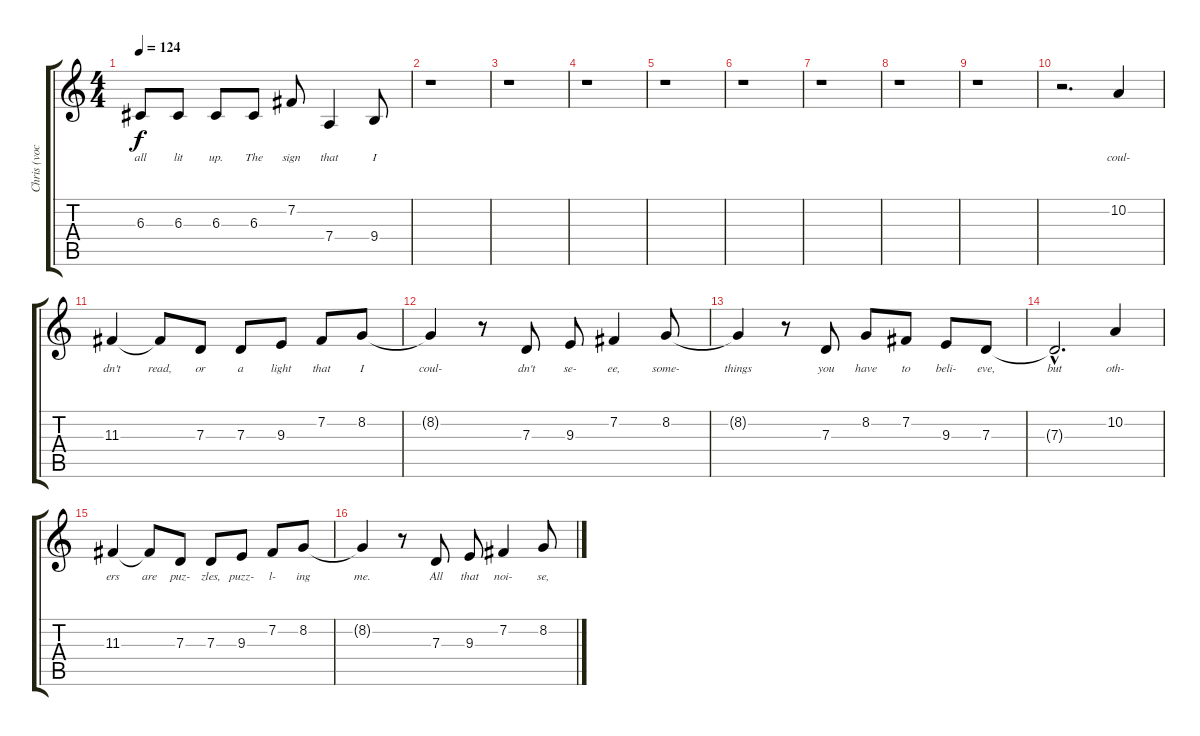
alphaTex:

\track ("Chris (vocals)" "Chris (voc") {instrument synthbrass2}
\staff {score tabs}
\tuning (E4 B3 G3 D3 A2 E2) {hide}
\ts (4 4)
\tempo 124
\clef g2
\ks c
6.3.8{lyrics (0 "all") lyrics (1 "") lyrics (2 "") lyrics (3 "") lyrics (4 "") dy f} 6.3.8{lyrics (0 "lit") lyrics (1 "") lyrics (2 "") lyrics (3 "") lyrics (4 "")} 6.3.8{lyrics (0 "up.") lyrics (1 "") lyrics (2 "") lyrics (3 "") lyrics (4 "")} 6.3.8{lyrics (0 "The") lyrics (1 "") lyrics (2 "") lyrics (3 "") lyrics (4 "")} 7.2.8{lyrics (0 "sign") lyrics (1 "") lyrics (2 "") lyrics (3 "") lyrics (4 "")} 7.4.4{lyrics (0 "that") lyrics (1 "") lyrics (2 "") lyrics (3 "") lyrics (4 "")} 9.4.8{lyrics (0 "I") lyrics (1 "") lyrics (2 "") lyrics (3 "") lyrics (4 "")} |
r.1 |
r.1 |
r.1 |
r.1 |
r.1 |
r.1 |
r.1 |
r.1 |
r.2{d} 10.2.4{lyrics (0 "coul-") lyrics (1 "") lyrics (2 "") lyrics (3 "") lyrics (4 "")} |
11.3.4{lyrics (0 "dn't") lyrics (1 "") lyrics (2 "") lyrics (3 "") lyrics (4 "")} 11.3{t}.8{lyrics (0 "read,") lyrics (1 "") lyrics (2 "") lyrics (3 "") lyrics (4 "")} 7.3.8{lyrics (0 "or") lyrics (1 "") lyrics (2 "") lyrics (3 "") lyrics (4 "")} 7.3.8{lyrics (0 "a") lyrics (1 "") lyrics (2 "") lyrics (3 "") lyrics (4 "")} 9.3.8{lyrics (0 "light") lyrics (1 "") lyrics (2 "") lyrics (3 "") lyrics (4 "")} 7.2.8{lyrics (0 "that") lyrics (1 "") lyrics (2 "") lyrics (3 "") lyrics (4 "")} 8.2.8{lyrics (0 "I") lyrics (1 "") lyrics (2 "") lyrics (3 "") lyrics (4 "")} |
8.2{t}.4{lyrics (0 "coul-") lyrics (1 "") lyrics (2 "") lyrics (3 "") lyrics (4 "")} r.8 7.3.8{lyrics (0 "dn't") lyrics (1 "") lyrics (2 "") lyrics (3 "") lyrics (4 "")} 9.3.8{lyrics (0 "se-") lyrics (1 "") lyrics (2 "") lyrics (3 "") lyrics (4 "")} 7.2.4{lyrics (0 "ee,") lyrics (1 "") lyrics (2 "") lyrics (3 "") lyrics (4 "")} 8.2.8{lyrics (0 "some-") lyrics (1 "") lyrics (2 "") lyrics (3 "") lyrics (4 "")} |
8.2{t}.4{lyrics (0 "things") lyrics (1 "") lyrics (2 "") lyrics (3 "") lyrics (4 "")} r.8 7.3.8{lyrics (0 "you") lyrics (1 "") lyrics (2 "") lyrics (3 "") lyrics (4 "")} 8.2.8{lyrics (0 "have") lyrics (1 "") lyrics (2 "") lyrics (3 "") lyrics (4 "")} 7.2.8{lyrics (0 "to") lyrics (1 "") lyrics (2 "") lyrics (3 "") lyrics (4 "")} 9.3.8{lyrics (0 "beli-") lyrics (1 "") lyrics (2 "") lyrics (3 "") lyrics (4 "")} 7.3.8{lyrics (0 "eve,") lyrics (1 "") lyrics (2 "") lyrics (3 "") lyrics (4 "")} |
7.3{hac t}.2{d lyrics (0 "but") lyrics (1 "") lyrics (2 "") lyrics (3 "") lyrics (4 "")} 10.2.4{lyrics (0 "oth-") lyrics (1 "") lyrics (2 "") lyrics (3 "") lyrics (4 "")} |
11.3.4{lyrics (0 "ers") lyrics (1 "") lyrics (2 "") lyrics (3 "") lyrics (4 "")} 11.3{t}.8{lyrics (0 "are") lyrics (1 "") lyrics (2 "") lyrics (3 "") lyrics (4 "")} 7.3.8{lyrics (0 "puz-") lyrics (1 "") lyrics (2 "") lyrics (3 "") lyrics (4 "")} 7.3.8{lyrics (0 "zles,") lyrics (1 "") lyrics (2 "") lyrics (3 "") lyrics (4 "")} 9.3.8{lyrics (0 "puzz-") lyrics (1 "") lyrics (2 "") lyrics (3 "") lyrics (4 "")} 7.2.8{lyrics (0 "l-") lyrics (1 "") lyrics (2 "") lyrics (3 "") lyrics (4 "")} 8.2.8{lyrics (0 "ing") lyrics (1 "") lyrics (2 "") lyrics (3 "") lyrics (4 "")} |
8.2{t}.4{lyrics (0 "me.") lyrics (1 "") lyrics (2 "") lyrics (3 "") lyrics (4 "")} r.8 7.3.8{lyrics (0 "All") lyrics (1 "") lyrics (2 "") lyrics (3 "") lyrics (4 "")} 9.3.8{lyrics (0 "that") lyrics (1 "") lyrics (2 "") lyrics (3 "") lyrics (4 "")} 7.2.4{lyrics (0 "noi-") lyrics (1 "") lyrics (2 "") lyrics (3 "") lyrics (4 "")} 8.2.8{lyrics (0 "se,") lyrics (1 "") lyrics (2 "") lyrics (3 "") lyrics (4 "")}
